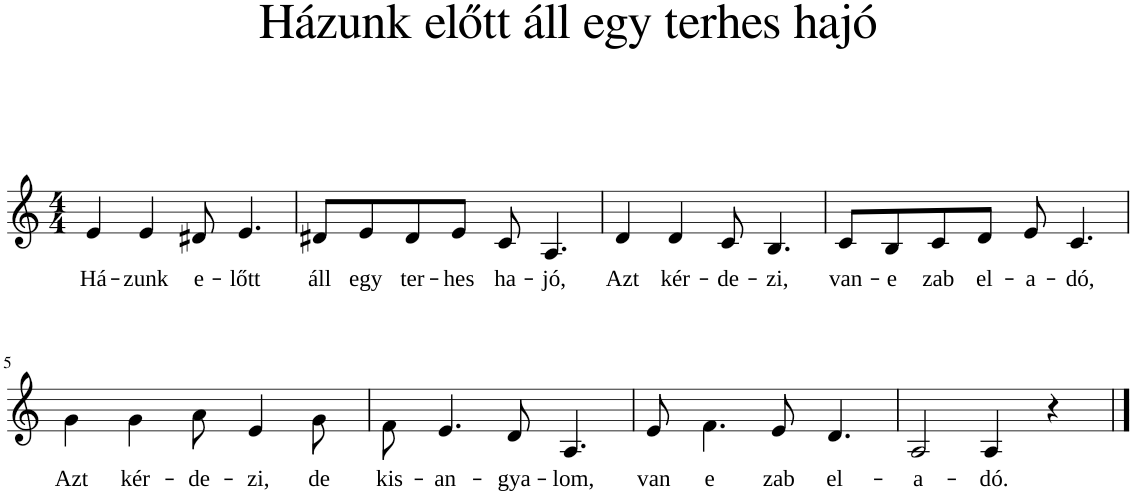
**kern	**text
*part1	*part1
*staff1	*staff1
*I"Piano	*
*I'Pno	*
*clefG2	*
*k[]	*
*M4/4	*
=1	=1
!	!LO:LY:b
4e/	Há-
!	!LO:LY:b
4e/	-zunk
!	!LO:LY:b
8d#X/	e-
!	!LO:LY:b
4.e/	-lőtt
=2	=2
!	!LO:LY:b
8d#X/L	áll
!	!LO:LY:b
8e/	egy
!	!LO:LY:b
8d#/	ter-
!	!LO:LY:b
8e/J	-hes
!	!LO:LY:b
8c/	ha-
!	!LO:LY:b
4.A/	-jó,
=3	=3
!	!LO:LY:b
4d/	Azt
!	!LO:LY:b
4d/	kér-
!	!LO:LY:b
8c/	-de-
!	!LO:LY:b
4.B/	-zi,
=4	=4
!	!LO:LY:b
8c/L	van-
!	!LO:LY:b
8B/	-e
!	!LO:LY:b
8c/	zab
!	!LO:LY:b
8d/J	el-
!	!LO:LY:b
8e/	-a-
!	!LO:LY:b
4.c/	-dó,
!!LO:LB:g=z
=5	=5
!	!LO:LY:b
4g\	Azt
!	!LO:LY:b
4g\	kér-
!	!LO:LY:b
8a\	-de-
!	!LO:LY:b
4e/	-zi,
!	!LO:LY:b
8g\	de
=6	=6
!	!LO:LY:b
8f\	kis-
!	!LO:LY:b
4.e/	-an-
!	!LO:LY:b
8d/	-gya-
!	!LO:LY:b
4.A/	-lom,
=7	=7
!	!LO:LY:b
8e/	van
!	!LO:LY:b
4.f\	-e
!	!LO:LY:b
8e/	zab
!	!LO:LY:b
4.d/	el-
=8	=8
!	!LO:LY:b
2A/	-a-
!	!LO:LY:b
4A/	-dó.
4r	.
==	==
*-	*-
